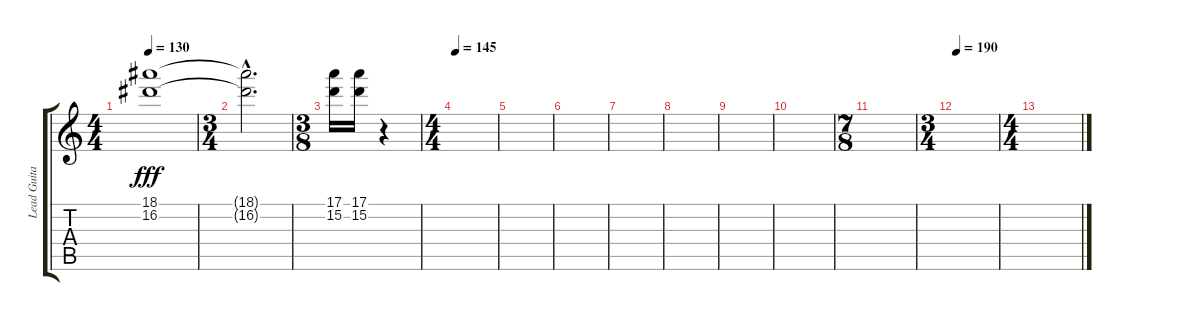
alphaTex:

\track ("Lead Guitar" "Lead Guita") {instrument distortionguitar}
\staff {score tabs}
\tuning (E4 B3 G3 D3 A2 E2) {hide}
\ts (4 4)
\tempo 130
\clef g2
\ks c
(18.1 16.2).1{dy fff} |
\ts (3 4)
(18.1{hac t} 16.2{hac t}).2{d} |
\ts (3 8)
(17.1 15.2).16 (17.1 15.2).16 r.4 |
\ts (4 4)
\tempo 145
|
|
|
|
|
|
|
\ts (7 8)
|
\ts (3 4)
\tempo 190
|
\ts (4 4)
